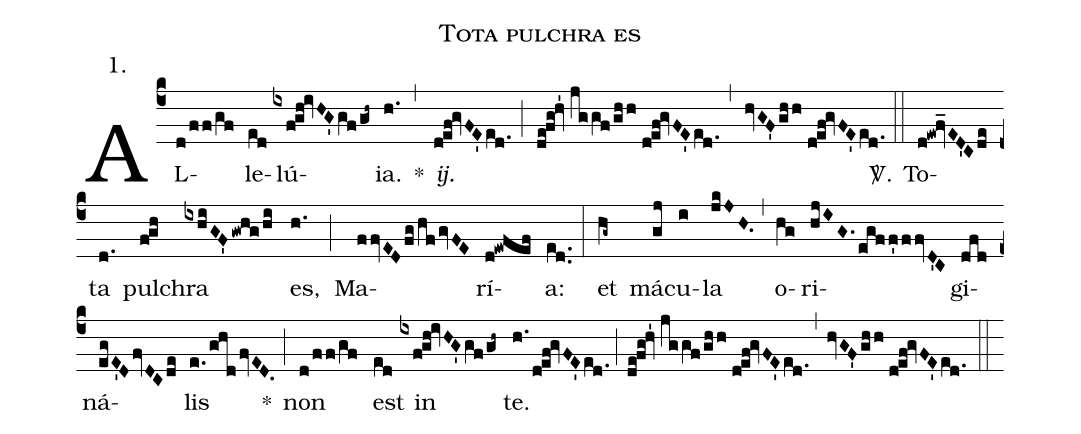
name:Tota pulchra es;
office-part:Alleluia;
mode:1;
annotation: 1.;
%%
(c4) AL(d/ff/gf)le(ed)lú(ixf!gh!ivHG'gf/gh~)ia.(h.) *(,)
  <i>ij.</i>(d!ef!gvFE'ed.;de!fg!hv'1//jg/gf/ghh//d!ef!gvFE'ed.,hvGF'ghh//d!ef!gvFE'ed.)
<sp>V/</sp>.(::)
To(d!ew!fv_ED'Cde)ta(d.) pul(f!gh)chra(ixhiGF'gwhg/hi) es,(h.) (;)
  Ma(ffvEDfg/hfgvFE)rí(d!ewfef)a:(ed..) (:)
et(hg~) má(gj)cu(i)la(jkJH.) (,)
  o(hg)ri(hjIG.egff'ffvD'C)gi(dfd)ná(egE'DfvDCde)lis(e./ghdfvED.) *(;)
  non(d/ff/gf) est(ed) in(ixf!gh!ivHG'gf/gh~) te.(h./d!ef!gvFE'ed.;de!fg!hv'1//jg/gf/ghh//d!ef!gvFE'ed.,hvGF'ghh//d!ef!gvFE'ed.) (::)
